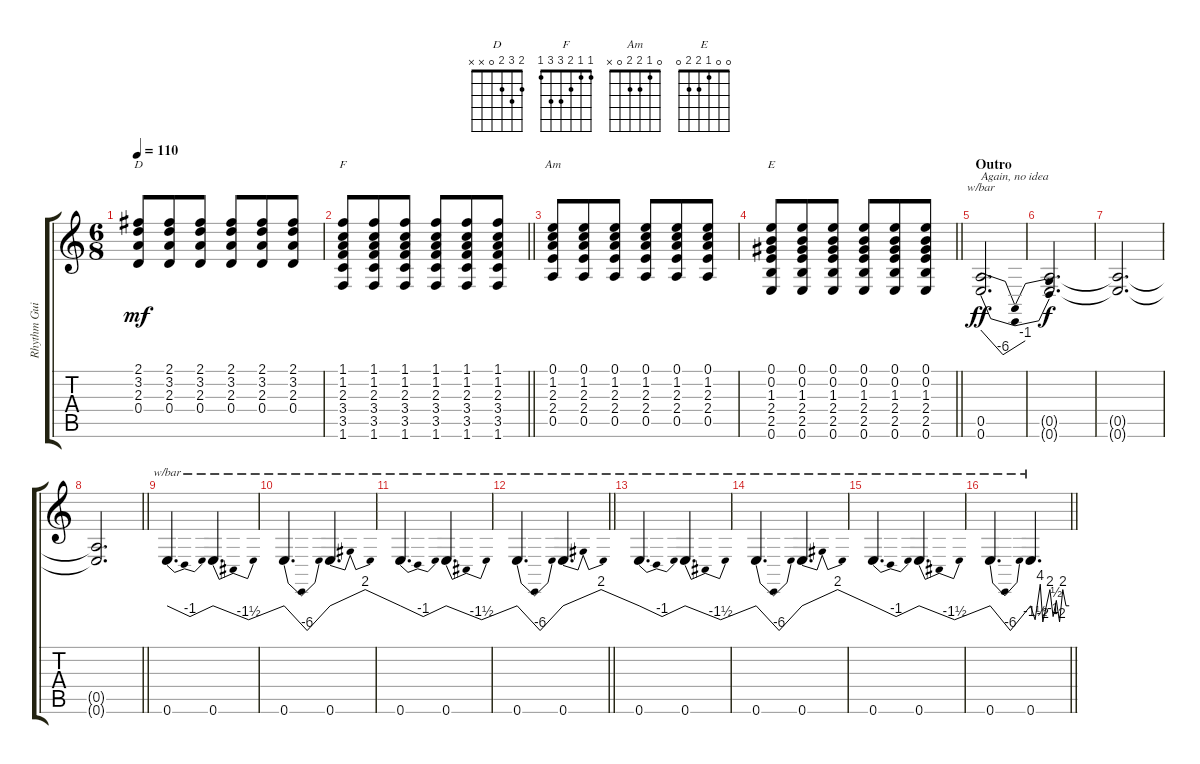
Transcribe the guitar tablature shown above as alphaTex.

\track ("Rhythm Guitar" "Rhythm Gui") {instrument distortionguitar}
\staff {score tabs}
\tuning (E4 B3 G3 D3 A2 E2) {hide}
\chord ("D" 2 3 2 0 x x)
\chord ("F" 1 1 2 3 3 1)
\chord ("Am" 0 1 2 2 0 x)
\chord ("E" 0 0 1 2 2 0)
\ts (6 8)
\tempo 110
\clef g2
\ks c
(2.1 3.2 2.3 0.4).8{ch "D" dy mf} (2.1 3.2 2.3 0.4).8 (2.1 3.2 2.3 0.4).8 (2.1 3.2 2.3 0.4).8 (2.1 3.2 2.3 0.4).8 (2.1 3.2 2.3 0.4).8 |
\barLineRight lightlight
(1.1 1.2 2.3 3.4 3.5 1.6).8{ch "F"} (1.1 1.2 2.3 3.4 3.5 1.6).8 (1.1 1.2 2.3 3.4 3.5 1.6).8 (1.1 1.2 2.3 3.4 3.5 1.6).8 (1.1 1.2 2.3 3.4 3.5 1.6).8 (1.1 1.2 2.3 3.4 3.5 1.6).8 |
\section ("" "")
(0.1 1.2 2.3 2.4 0.5).8{ch "Am"} (0.1 1.2 2.3 2.4 0.5).8 (0.1 1.2 2.3 2.4 0.5).8 (0.1 1.2 2.3 2.4 0.5).8 (0.1 1.2 2.3 2.4 0.5).8 (0.1 1.2 2.3 2.4 0.5).8 |
\barLineRight lightlight
(0.1 0.2 1.3 2.4 2.5 0.6).8{ch "E"} (0.1 0.2 1.3 2.4 2.5 0.6).8 (0.1 0.2 1.3 2.4 2.5 0.6).8 (0.1 0.2 1.3 2.4 2.5 0.6).8 (0.1 0.2 1.3 2.4 2.5 0.6).8 (0.1 0.2 1.3 2.4 2.5 0.6).8 |
\section ("" "Outro ")
(0.5 0.6).2{d tbe (dip default 0 0 5 -24 60 -4) txt "Again, no idea" dy ff instrument overdrivenguitar} |
(0.5{t} 0.6{t}).2{d dy f} |
(0.5{t} 0.6{t}).2{d} |
\barLineRight lightlight
(0.5{t} 0.6{t}).2{d} |
\section ("" "")
0.6.4{d tbe (dip default 0 0 30 -4 60 0)} 0.6.4{d tbe (dip default 0 0 30 -6 60 0)} |
0.6.4{d tbe (dip default 0 0 30 -24 60 0)} 0.6.4{d tbe (dip default 0 0 30 8 60 0)} |
0.6.4{d tbe (dip default 0 0 30 -4 60 0)} 0.6.4{d tbe (dip default 0 0 30 -6 60 0)} |
\barLineRight lightlight
0.6.4{d tbe (dip default 0 0 30 -24 60 0)} 0.6.4{d tbe (dip default 0 0 30 8 60 0)} |
\section ("" "")
0.6.4{d tbe (dip default 0 0 30 -4 60 0)} 0.6.4{d tbe (dip default 0 0 30 -6 60 0)} |
0.6.4{d tbe (dip default 0 0 30 -24 60 0)} 0.6.4{d tbe (dip default 0 0 30 8 60 0)} |
0.6.4{d tbe (dip default 0 0 30 -4 60 0)} 0.6.4{d tbe (dip default 0 0 30 -6 60 0)} |
\barLineRight lightlight
0.6.4{d tbe (dip default 0 0 30 -24 60 0)} 0.6.4{d tbe (custom default 0 0 7 -6 15 16 19 -8 30 8 35 -4 40 2 45 -8 50 8 55 0 60 0)}
